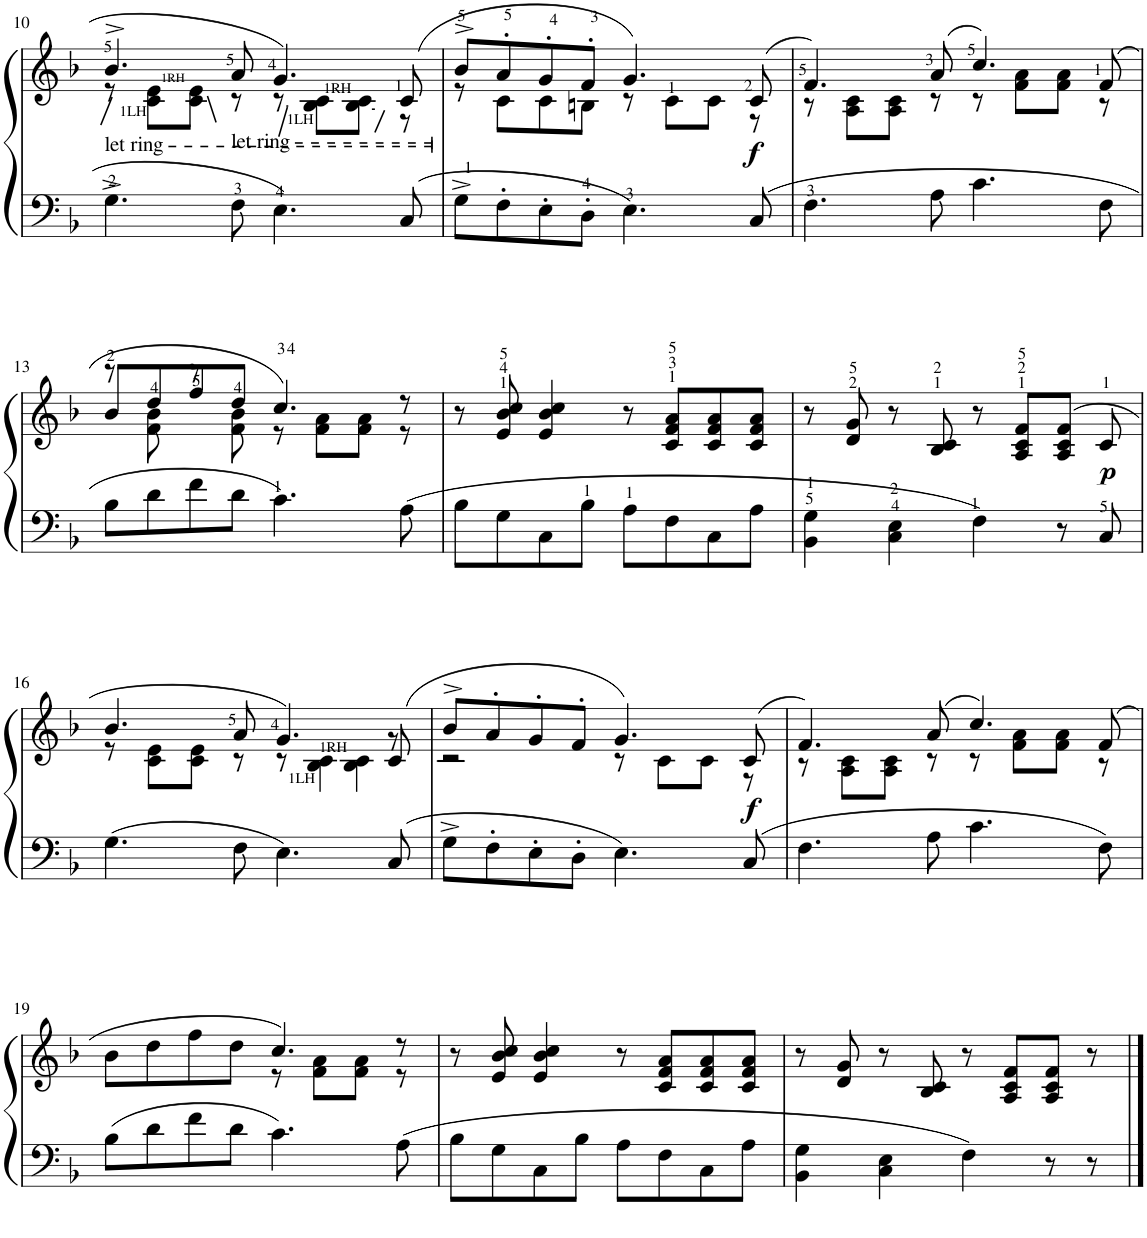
**kern	**kern	**dynam
*part1	*part1	*part1
*staff2	*staff1	*staff1/2
*I"Part 1	*	*
!!LO:PB:g=z
*clefF4	*clefG2	*
*k[b-]	*k[b-]	*
*M4/4	*M4/4	*
=10	=10	=10
*	*^	*
!	!LO:TX:b:t=let ring	!	!
4.G^\	4.b-^/	8r	.
!	!	!LO:TX:a:t=1RH	!
!	!	!LO:TX:a:t=1LH	!
.	.	8c\ 8e\L	.
.	.	8c\ 8e\J	.
!	!LO:TX:b:t=let ring	!	!
8F\	8a/	8r	.
4.E\	4.g/	8r	.
!	!	!LO:TX:a:t=1RH	!
!	!	!LO:TX:a:t=1LH	!
.	.	8B-\ 8c\L	.
.	.	8B-\ 8c\J	.
8C/	(8c/	8r	.
=11	=11	=11	=11
8G^\L	8b-^/L	8r	.
8F'\	8a'/	8c\L	.
8E'\	8g'/	8c\	.
8D'\J	8f'/J	8Bn\J	.
4.E\	4.g/)	8r	.
.	.	8c\L	.
.	.	8c\J	.
!	!	!	!LO:DY:b
8C/	(8c/	8r	f
=12	=12	=12	=12
4.F\	4.f/)	8r	.
.	.	8A\ 8c\L	.
.	.	8A\ 8c\J	.
8A\	(8a/	8r	.
4.c\	4.cc/)	8r	.
.	.	8f\ 8a\L	.
.	.	8f\ 8a\J	.
8F\	(8f/	8r	.
!!LO:LB:g=z	!!
=13	=13	=13	=13
8B-\L	8r	8b-/L	.
8d\	8f\ 8b-\	8dd/	.
8f\	8r	8ff/	.
8d\J	8f\ 8b-\	8dd/J	.
4.c\	4.cc/)	8r	.
.	.	8f\ 8a\L	.
.	.	8f\ 8a\J	.
8A\	8r	8r	.
*	*v	*v	*
=14	=14	=14
8B-\L	8r	.
8G\	8e/ 8b-/ 8cc/	.
8C\	4e/ 4b-/ 4cc/	.
8B-\J	.	.
8A\L	8r	.
8F\	8c/ 8f/ 8a/L	.
8C\	8c/ 8f/ 8a/	.
8A\J	8c/ 8f/ 8a/J	.
=15	=15	=15
4BB-\ 4G\	8r	.
.	8d/ 8g/	.
4C\ 4E\	8r	.
.	8B-/ 8c/	.
4F\	8r	.
.	8A/ 8c/ 8f/L	.
8r	(>8A/ 8c/ 8f/J	.
!	!	!LO:DY:b
8C/	8c/	p
!!LO:LB:g=z
=16	=16	=16
*	*^	*
*	*	*^	*
4.G\	4.b-/	8r	2ryy	.
.	.	8c\ 8e\L	.	.
.	.	8c\ 8e\J	.	.
8F\	8a/	8r	.	.
4.E\	4.g/)	8r	4ryy	.
!	!	!LO:TX:a:t=1RH	!	!
!	!	!LO:TX:a:t=1LH	!	!
.	.	4B-\ 4c\	.	.
.	.	.	4B-\ 4c\	.
8C/	(8c/	8r	.	.
*	*	*v	*v	*
=17	=17	=17	=17
8G^\L	8b-^/L	2r	.
8F'\	8a'/	.	.
8E'\	8g'/	.	.
8D'\J	8f'/J	.	.
4.E\	4.g/)	8r	.
.	.	8c\L	.
.	.	8c\J	.
!	!	!	!LO:DY:b
8C/	(8c/	8r	f
=18	=18	=18	=18
4.F\	4.f/)	8r	.
.	.	8A\ 8c\L	.
.	.	8A\ 8c\J	.
8A\	(8a/	8r	.
4.c\	4.cc/)	8r	.
.	.	8f\ 8a\L	.
.	.	8f\ 8a\J	.
8F\	(8f/	8r	.
!!LO:LB:g=z	!!
=19	=19	=19	=19
8B-\L	2ryy	8b-\L	.
8d\	.	8dd\	.
8f\	.	8ff\	.
8d\J	.	8dd\J	.
4.c\	4.cc/)	8r	.
.	.	8f\ 8a\L	.
.	.	8f\ 8a\J	.
8A\	8r	8r	.
*	*v	*v	*
=20	=20	=20
8B-\L	8r	.
8G\	8e/ 8b-/ 8cc/	.
8C\	4e/ 4b-/ 4cc/	.
8B-\J	.	.
8A\L	8r	.
8F\	8c/ 8f/ 8a/L	.
8C\	8c/ 8f/ 8a/	.
8A\J	8c/ 8f/ 8a/J	.
=21	=21	=21
4BB-\ 4G\	8r	.
.	8d/ 8g/	.
4C\ 4E\	8r	.
.	8B-/ 8c/	.
4F\	8r	.
.	8A/ 8c/ 8f/L	.
8r	8A/ 8c/ 8f/J	.
8r	8r	.
==	==	==
*-	*-	*-
